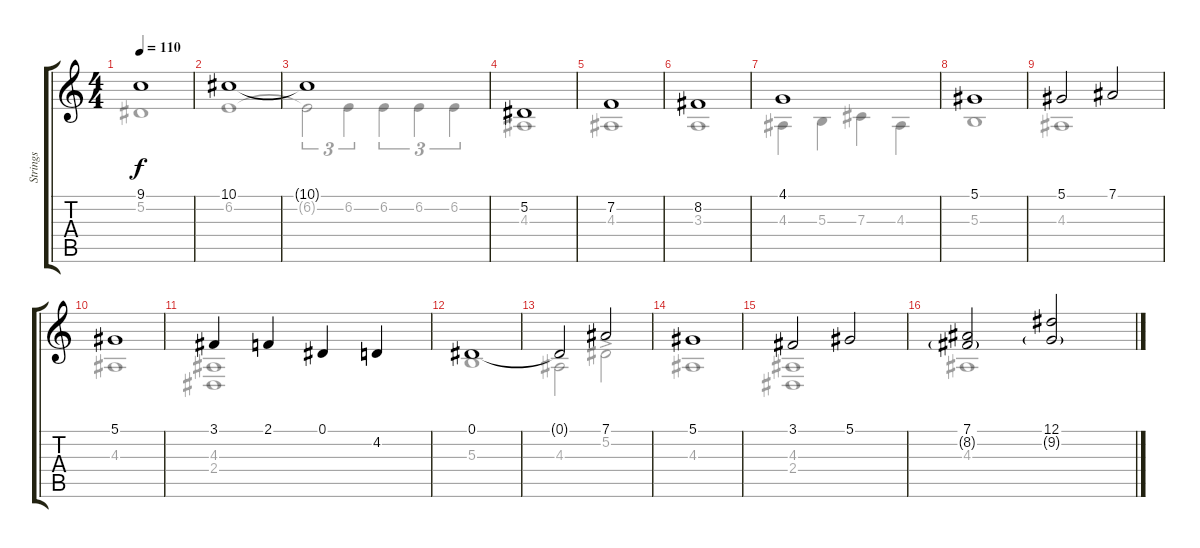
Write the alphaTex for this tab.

\track ("Strings" "Strings") {instrument stringensemble1}
\staff {score tabs}
\tuning (Eb4 Bb3 Gb3 Db3 Ab2 Eb2) {hide}
\voice
\ts (4 4)
\tempo 110
\clef g2
\ks c
9.1.1{dy f} |
10.1.1 |
10.1{t}.1 |
5.2.1 |
7.2.1 |
8.2.1 |
4.1.1 |
5.1.1 |
5.1.2 7.1.2 |
5.1.1 |
3.1.4 2.1.4 0.1.4 4.2.4 |
0.1.1 |
0.1{t}.2 7.1.2 |
5.1.1 |
3.1.2 5.1.2 |
(7.1 8.2{g}).2 (12.1 9.2{g}).2
\voice
\clef g2
\ottava regular
\simile none
\ks c
5.2.1{dy f} |
6.2.1 |
6.2{t}.2{tu (3 2)} 6.2.4{tu (3 2)} 6.2.4{tu (3 2)} 6.2.4{tu (3 2)} 6.2.4{tu (3 2)} |
4.3.1 |
4.3.1 |
3.3.1 |
4.3.4 5.3.4 7.3.4 4.3.4 |
5.3.1 |
4.3.1 |
4.3.1 |
(4.3 2.4).1 |
5.3.1 |
4.3.2 5.2{ac}.2 |
4.3.1 |
(4.3 2.4).1 |
4.3.1
